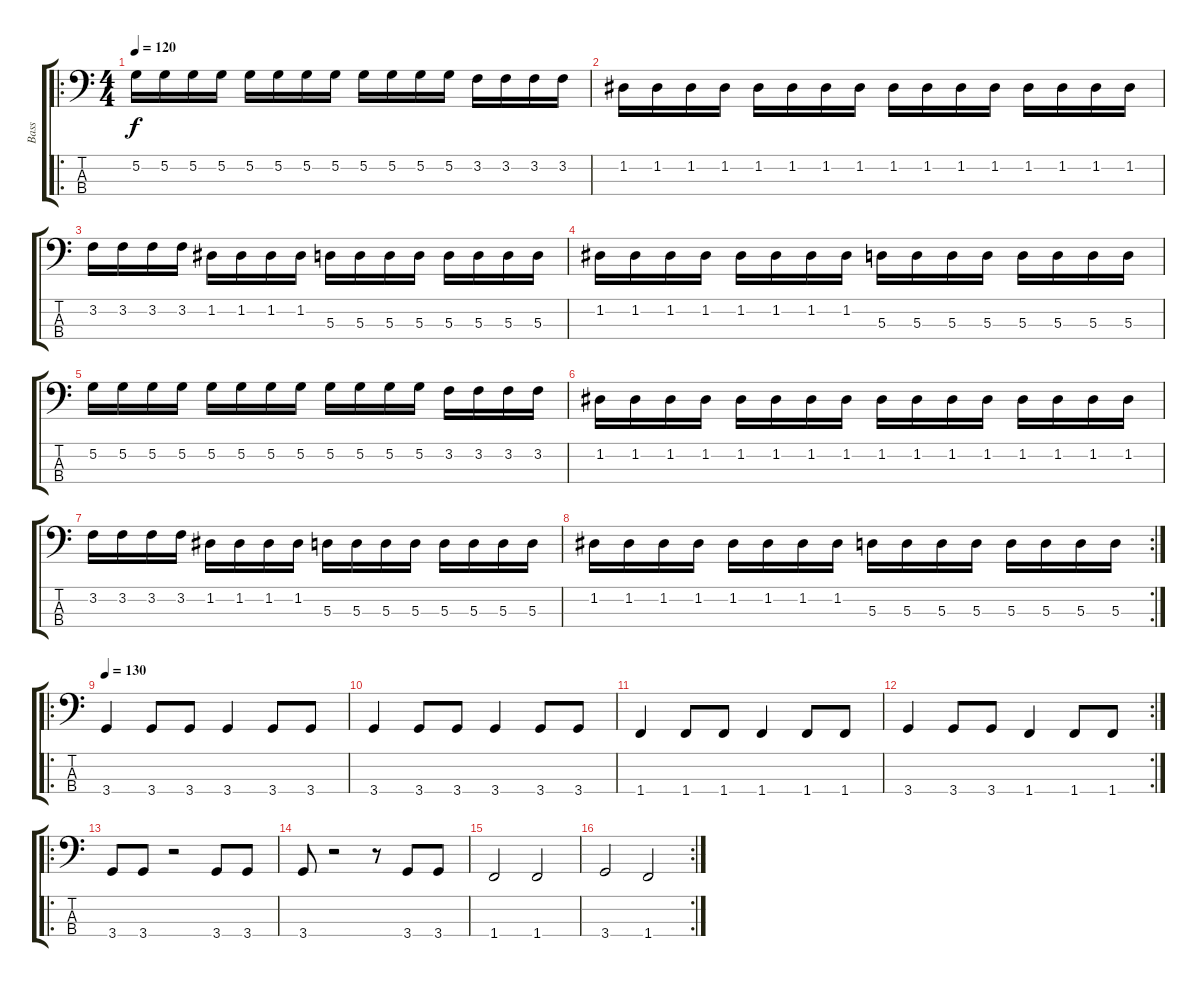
\track ("Bass" "Bass") {instrument electricbassfinger}
\staff {score tabs}
\tuning (G2 D2 A1 E1) {hide}
\ro
\ts (4 4)
\tempo 120
\clef f4
\ks c
5.2.16{dy f} 5.2.16 5.2.16 5.2.16 5.2.16 5.2.16 5.2.16 5.2.16 5.2.16 5.2.16 5.2.16 5.2.16 3.2.16 3.2.16 3.2.16 3.2.16 |
1.2.16 1.2.16 1.2.16 1.2.16 1.2.16 1.2.16 1.2.16 1.2.16 1.2.16 1.2.16 1.2.16 1.2.16 1.2.16 1.2.16 1.2.16 1.2.16 |
3.2.16 3.2.16 3.2.16 3.2.16 1.2.16 1.2.16 1.2.16 1.2.16 5.3.16 5.3.16 5.3.16 5.3.16 5.3.16 5.3.16 5.3.16 5.3.16 |
1.2.16 1.2.16 1.2.16 1.2.16 1.2.16 1.2.16 1.2.16 1.2.16 5.3.16 5.3.16 5.3.16 5.3.16 5.3.16 5.3.16 5.3.16 5.3.16 |
5.2.16 5.2.16 5.2.16 5.2.16 5.2.16 5.2.16 5.2.16 5.2.16 5.2.16 5.2.16 5.2.16 5.2.16 3.2.16 3.2.16 3.2.16 3.2.16 |
1.2.16 1.2.16 1.2.16 1.2.16 1.2.16 1.2.16 1.2.16 1.2.16 1.2.16 1.2.16 1.2.16 1.2.16 1.2.16 1.2.16 1.2.16 1.2.16 |
3.2.16 3.2.16 3.2.16 3.2.16 1.2.16 1.2.16 1.2.16 1.2.16 5.3.16 5.3.16 5.3.16 5.3.16 5.3.16 5.3.16 5.3.16 5.3.16 |
\rc 2
1.2.16 1.2.16 1.2.16 1.2.16 1.2.16 1.2.16 1.2.16 1.2.16 5.3.16 5.3.16 5.3.16 5.3.16 5.3.16 5.3.16 5.3.16 5.3.16 |
\ro
\tempo 130
3.4.4 3.4.8 3.4.8 3.4.4 3.4.8 3.4.8 |
3.4.4 3.4.8 3.4.8 3.4.4 3.4.8 3.4.8 |
1.4.4 1.4.8 1.4.8 1.4.4 1.4.8 1.4.8 |
\rc 2
3.4.4 3.4.8 3.4.8 1.4.4 1.4.8 1.4.8 |
\ro
3.4.8 3.4.8 r.2 3.4.8 3.4.8 |
3.4.8 r.2 r.8 3.4.8 3.4.8 |
1.4.2 1.4.2 |
\rc 2
3.4.2 1.4.2
